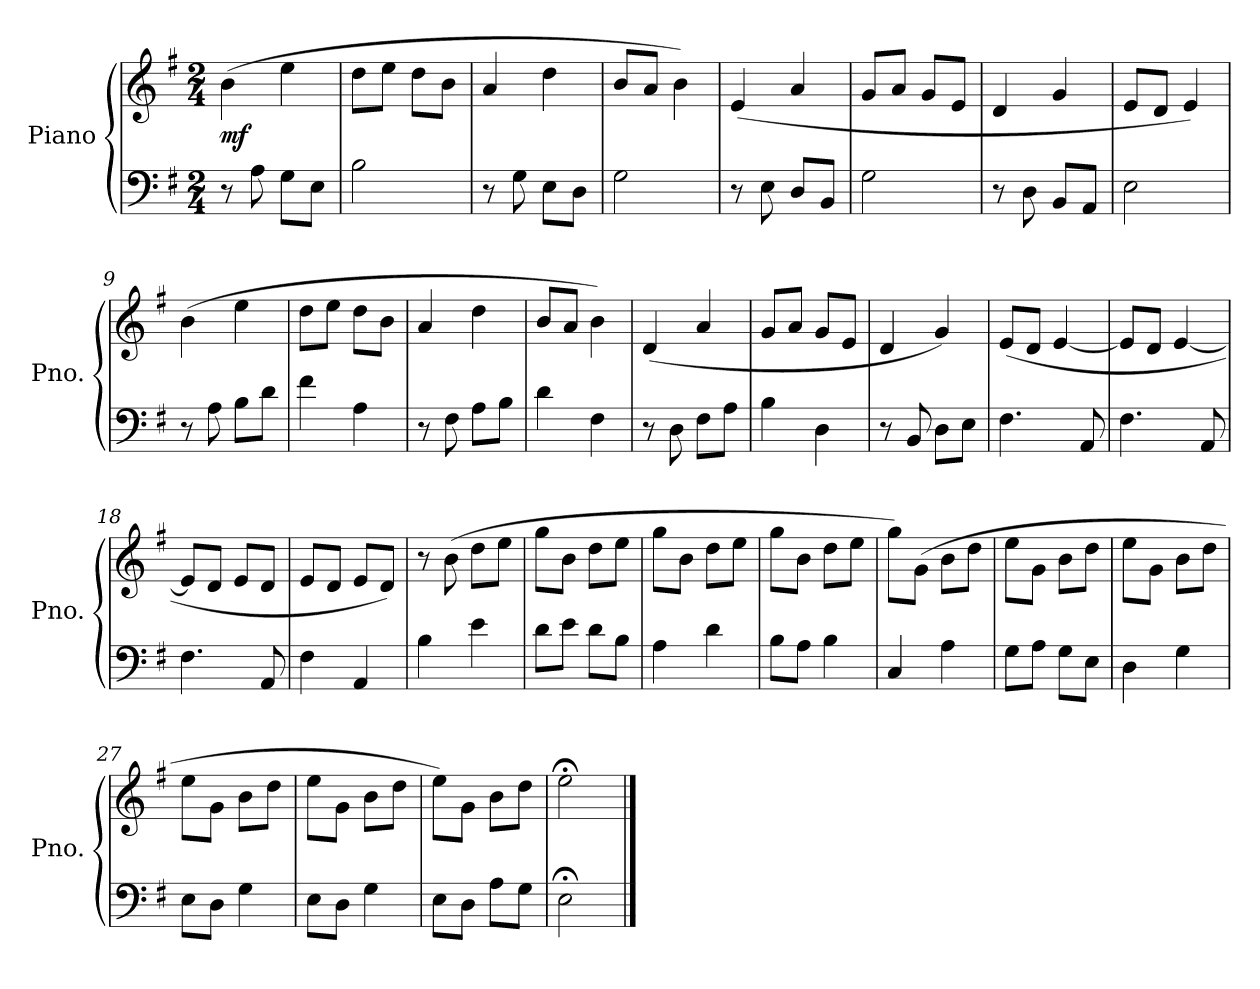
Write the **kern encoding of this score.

**kern	**kern	**dynam
*part1	*part1	*part1
*staff2	*staff1	*staff1/2
*I"Piano	*	*
*I'Pno.	*	*
*clefF4	*clefG2	*
*k[f#]	*k[f#]	*
*M2/4	*M2/4	*
*MM70	*MM70	*
=1	=1	=1
!	!	!LO:DY:b
8r	(>4b\	mf
8A\	.	.
8G\L	4ee\	.
8E\J	.	.
=2	=2	=2
2B\	8dd\L	.
.	8ee\J	.
.	8dd\L	.
.	8b\J	.
=3	=3	=3
8r	4a/	.
8G\	.	.
8E\L	4dd\	.
8D\J	.	.
=4	=4	=4
2G\	8b/L	.
.	8a/J	.
.	4b\)	.
=5	=5	=5
8r	(>4e/	.
8E\	.	.
8D/L	4a/	.
8BB/J	.	.
=6	=6	=6
2G\	8g/L	.
.	8a/J	.
.	8g/L	.
.	8e/J	.
=7	=7	=7
8r	4d/	.
8D\	.	.
8BB/L	4g/	.
8AA/J	.	.
=8	=8	=8
2E\	8e/L	.
.	8d/J	.
.	4e/)	.
=9	=9	=9
8r	(>4b\	.
8A\	.	.
8B\L	4ee\	.
8d\J	.	.
=10	=10	=10
4f#\	8dd\L	.
.	8ee\J	.
4A\	8dd\L	.
.	8b\J	.
=11	=11	=11
8r	4a/	.
8F#\	.	.
8A\L	4dd\	.
8B\J	.	.
=12	=12	=12
4d\	8b/L	.
.	8a/J	.
4F#\	4b\)	.
=13	=13	=13
8r	(>4d/	.
8D\	.	.
8F#\L	4a/	.
8A\J	.	.
=14	=14	=14
4B\	8g/L	.
.	8a/J	.
4D\	8g/L	.
.	8e/J	.
=15	=15	=15
8r	4d/	.
8BB/	.	.
8D\L	4g/)	.
8E\J	.	.
=16	=16	=16
4.F#\	(>8e/L	.
.	8d/J	.
.	[4e/	.
8AA/	.	.
=17	=17	=17
4.F#\	8e/L]	.
.	8d/J	.
.	[4e/	.
8AA/	.	.
=18	=18	=18
4.F#\	8e/L]	.
.	8d/J	.
.	8e/L	.
8AA/	8d/J	.
=19	=19	=19
4F#\	8e/L	.
.	8d/J	.
4AA/	8e/L	.
.	8d/J)	.
=20	=20	=20
4B\	8r	.
.	(>8b\	.
4e\	8dd\L	.
.	8ee\J	.
=21	=21	=21
8d\L	8gg\L	.
8e\J	8b\J	.
8d\L	8dd\L	.
8B\J	8ee\J	.
=22	=22	=22
4A\	8gg\L	.
.	8b\J	.
4d\	8dd\L	.
.	8ee\J	.
=23	=23	=23
8B\L	8gg\L	.
8A\J	8b\J	.
4B\	8dd\L	.
.	8ee\J	.
=24	=24	=24
4C/	8gg\L)	.
.	(>8g\J	.
4A\	8b\L	.
.	8dd\J	.
=25	=25	=25
8G\L	8ee\L	.
8A\J	8g\J	.
8G\L	8b\L	.
8E\J	8dd\J	.
=26	=26	=26
4D\	8ee\L	.
.	8g\J	.
4G\	8b\L	.
.	8dd\J	.
=27	=27	=27
8E\L	8ee\L	.
8D\J	8g\J	.
4G\	8b\L	.
.	8dd\J	.
=28	=28	=28
8E\L	8ee\L	.
8D\J	8g\J	.
4G\	8b\L	.
.	8dd\J	.
=29	=29	=29
8E\L	8ee\L)	.
8D\J	8g\J	.
8A\L	8b\L	.
8G\J	8dd\J	.
=30	=30	=30
2E;<\	2ee;<\	.
==	==	==
*-	*-	*-
